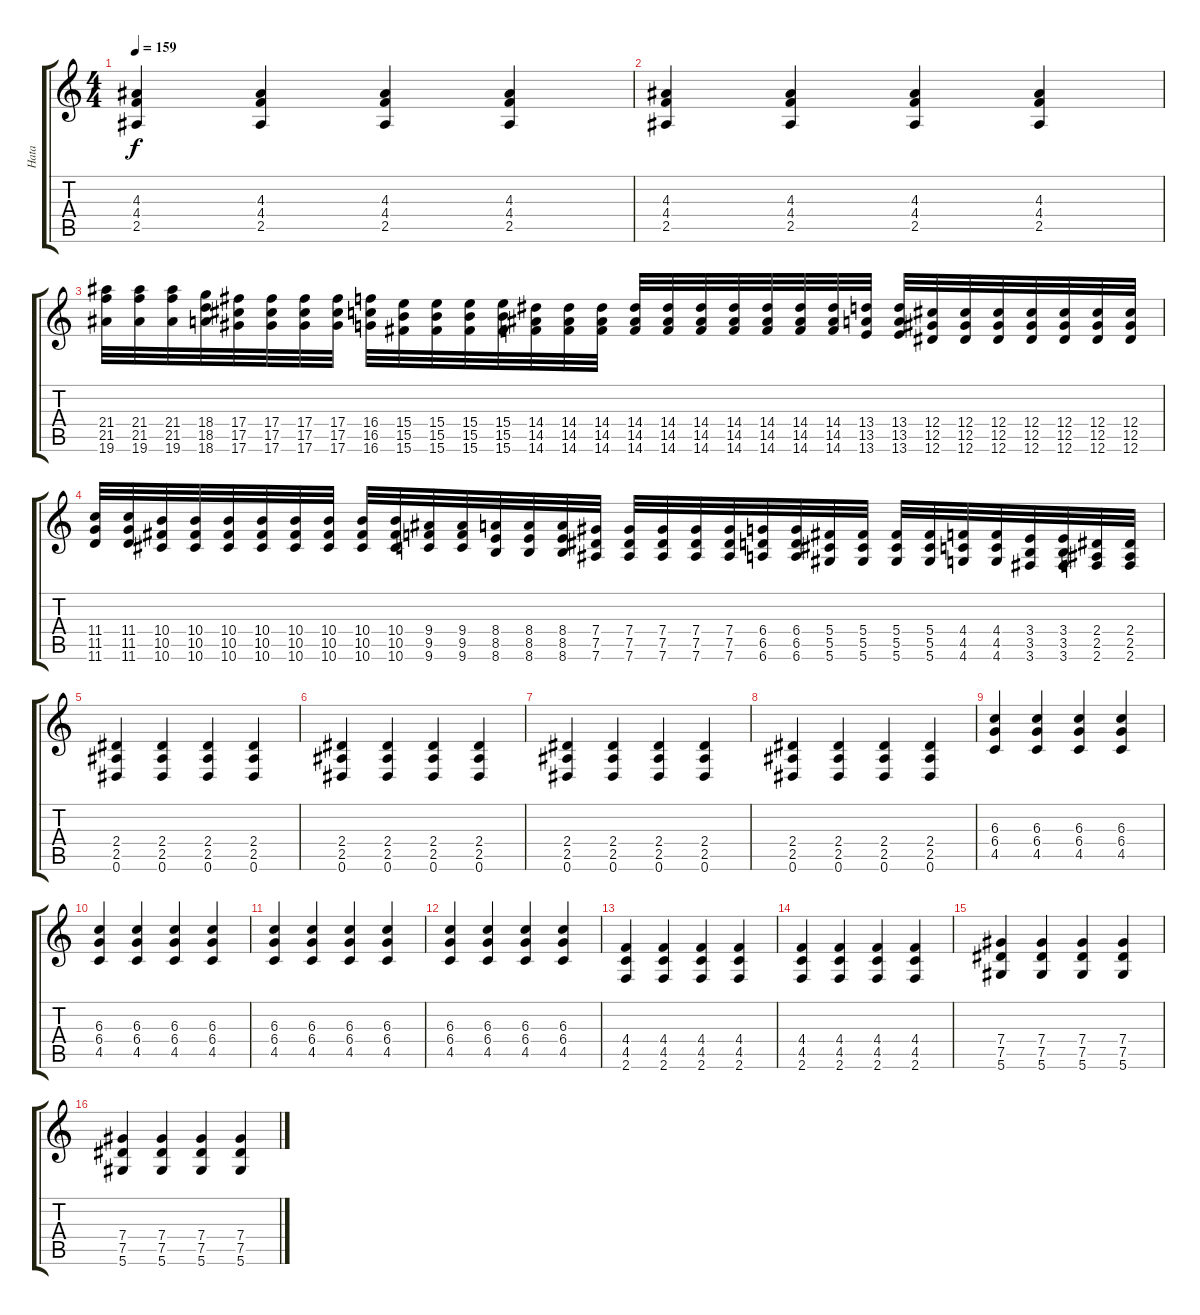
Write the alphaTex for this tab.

\track ("Hata" "Hata") {instrument acousticguitarsteel}
\staff {score tabs}
\tuning (Eb4 Bb3 Gb3 Db3 Ab2 Eb2) {hide}
\ts (4 4)
\tempo 159
\clef g2
\ks c
(4.3 4.4 2.5).4{dy f} (4.3 4.4 2.5).4 (4.3 4.4 2.5).4 (4.3 4.4 2.5).4 |
(4.3 4.4 2.5).4 (4.3 4.4 2.5).4 (4.3 4.4 2.5).4 (4.3 4.4 2.5).4 |
(21.4 21.5 19.6).32 (21.4 21.5 19.6).32 (21.4 21.5 19.6).32 (18.4 18.5 18.6).32 (17.4 17.5 17.6).32 (17.4 17.5 17.6).32 (17.4 17.5 17.6).32 (17.4 17.5 17.6).32 (16.4 16.5 16.6).32 (15.4 15.5 15.6).32 (15.4 15.5 15.6).32 (15.4 15.5 15.6).32 (15.4 15.5 15.6).32 (14.4 14.5 14.6).32 (14.4 14.5 14.6).32 (14.4 14.5 14.6).32 (14.4 14.5 14.6).32 (14.4 14.5 14.6).32 (14.4 14.5 14.6).32 (14.4 14.5 14.6).32 (14.4 14.5 14.6).32 (14.4 14.5 14.6).32 (14.4 14.5 14.6).32 (13.4 13.5 13.6).32 (13.4 13.5 13.6).32 (12.4 12.5 12.6).32 (12.4 12.5 12.6).32 (12.4 12.5 12.6).32 (12.4 12.5 12.6).32 (12.4 12.5 12.6).32 (12.4 12.5 12.6).32 (12.4 12.5 12.6).32 |
(11.4 11.5 11.6).32 (11.4 11.5 11.6).32 (10.4 10.5 10.6).32 (10.4 10.5 10.6).32 (10.4 10.5 10.6).32 (10.4 10.5 10.6).32 (10.4 10.5 10.6).32 (10.4 10.5 10.6).32 (10.4 10.5 10.6).32 (10.4 10.5 10.6).32 (9.4 9.5 9.6).32 (9.4 9.5 9.6).32 (8.4 8.5 8.6).32 (8.4 8.5 8.6).32 (8.4 8.5 8.6).32 (7.4 7.5 7.6).32 (7.4 7.5 7.6).32 (7.4 7.5 7.6).32 (7.4 7.5 7.6).32 (7.4 7.5 7.6).32 (6.4 6.5 6.6).32 (6.4 6.5 6.6).32 (5.4 5.5 5.6).32 (5.4 5.5 5.6).32 (5.4 5.5 5.6).32 (5.4 5.5 5.6).32 (4.4 4.5 4.6).32 (4.4 4.5 4.6).32 (3.4 3.5 3.6).32 (3.4 3.5 3.6).32 (2.4 2.5 2.6).32 (2.4 2.5 2.6).32 |
(2.4 2.5 0.6).4 (2.4 2.5 0.6).4 (2.4 2.5 0.6).4 (2.4 2.5 0.6).4 |
(2.4 2.5 0.6).4 (2.4 2.5 0.6).4 (2.4 2.5 0.6).4 (2.4 2.5 0.6).4 |
(2.4 2.5 0.6).4 (2.4 2.5 0.6).4 (2.4 2.5 0.6).4 (2.4 2.5 0.6).4 |
(2.4 2.5 0.6).4 (2.4 2.5 0.6).4 (2.4 2.5 0.6).4 (2.4 2.5 0.6).4 |
(6.3 6.4 4.5).4 (6.3 6.4 4.5).4 (6.3 6.4 4.5).4 (6.3 6.4 4.5).4 |
(6.3 6.4 4.5).4 (6.3 6.4 4.5).4 (6.3 6.4 4.5).4 (6.3 6.4 4.5).4 |
(6.3 6.4 4.5).4 (6.3 6.4 4.5).4 (6.3 6.4 4.5).4 (6.3 6.4 4.5).4 |
(6.3 6.4 4.5).4 (6.3 6.4 4.5).4 (6.3 6.4 4.5).4 (6.3 6.4 4.5).4 |
(4.4 4.5 2.6).4 (4.4 4.5 2.6).4 (4.4 4.5 2.6).4 (4.4 4.5 2.6).4 |
(4.4 4.5 2.6).4 (4.4 4.5 2.6).4 (4.4 4.5 2.6).4 (4.4 4.5 2.6).4 |
(7.4 7.5 5.6).4 (7.4 7.5 5.6).4 (7.4 7.5 5.6).4 (7.4 7.5 5.6).4 |
(7.4 7.5 5.6).4 (7.4 7.5 5.6).4 (7.4 7.5 5.6).4 (7.4 7.5 5.6).4
